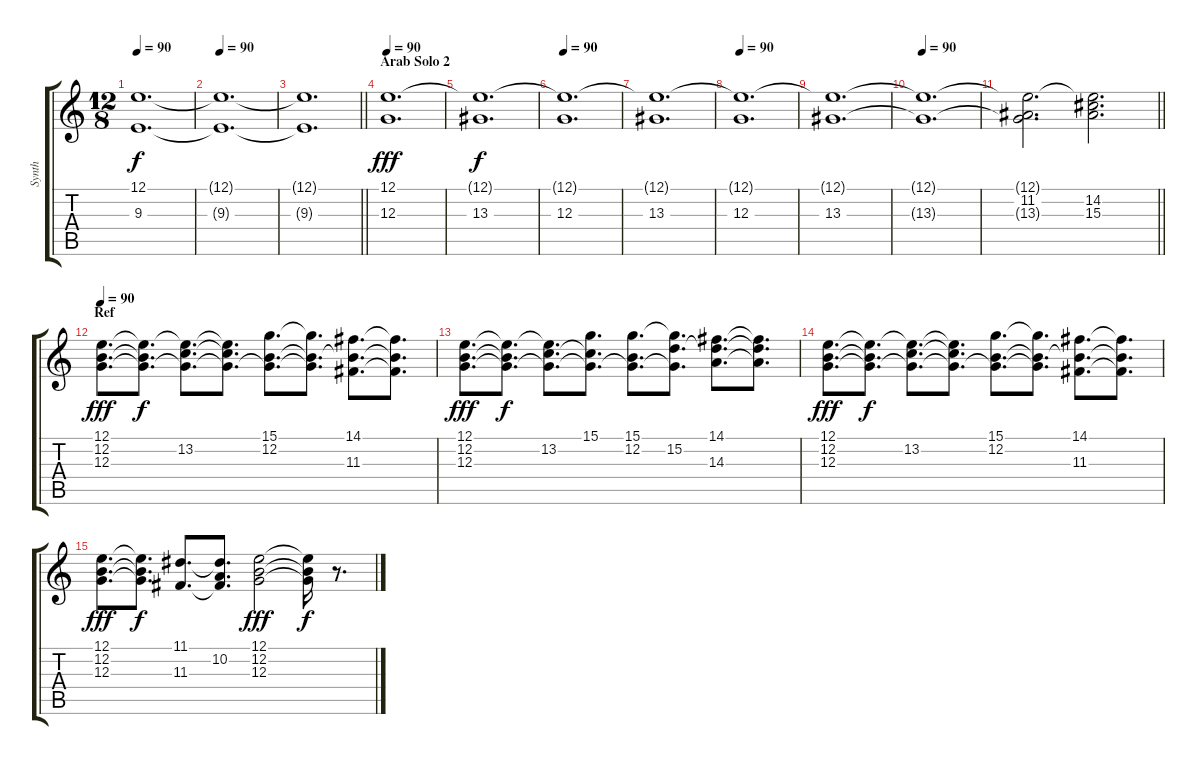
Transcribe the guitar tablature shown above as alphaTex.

\track ("Synth" "Synth") {instrument synthstrings2}
\staff {score tabs}
\tuning (E4 B3 G3 D3 A2 E2) {hide}
\ts (12 8)
\tempo 90
\clef g2
\ks c
(12.1{t} 9.3{t}).1{d dy f} |
\tempo 90
(12.1{t} 9.3{t}).1{d} |
\barLineRight lightlight
(12.1{t} 9.3{t}).1{d} |
\section ("" "Arab Solo 2")
\tempo 90
(12.1 12.3).1{d dy fff} |
(12.1{t} 13.3).1{d dy f} |
\tempo 90
(12.1{t} 12.3).1{d} |
(12.1{t} 13.3).1{d} |
\tempo 90
(12.1{t} 12.3).1{d} |
(12.1{t} 13.3).1{d} |
\tempo 90
(12.1{t} 13.3{t}).1{d} |
\barLineRight lightlight
(12.1{t} 11.2 13.3{t}).2{d} (12.1{t} 14.2 15.3).2{d} |
\section ("" "Ref")
\tempo 90
(12.1 12.2 12.3).8{d dy fff instrument stringensemble1} (12.1{t} 12.2{t} 12.3{t}).8{d dy f} (12.1{t} 13.2 12.3{t}).8{d} (12.1{t} 13.2{t} 12.3{t}).8{d} (15.1 12.2 12.3{t}).8{d} (15.1{t} 12.2{t} 12.3{t}).8{d} (14.1 12.2{t} 11.3).8{d} (14.1{t} 12.2{t} 11.3{t}).8{d} |
(12.1 12.2 12.3).8{d dy fff} (12.1{t} 12.2{t} 12.3{t}).8{d dy f} (12.1{t} 13.2 12.3{t}).8{d} (15.1 13.2{t} 12.3{t}).8{d} (15.1 12.2 12.3{t}).8{d} (15.1{t} 15.2 12.3{t}).8{d} (14.1 15.2{t} 14.3).8{d} (14.1{t} 15.2{t} 14.3{t}).8{d} |
(12.1 12.2 12.3).8{d dy fff} (12.1{t} 12.2{t} 12.3{t}).8{d dy f} (12.1{t} 13.2 12.3{t}).8{d} (12.1{t} 13.2{t} 12.3{t}).8{d} (15.1 12.2 12.3{t}).8{d} (15.1{t} 12.2{t} 12.3{t}).8{d} (14.1 12.2{t} 11.3).8{d} (14.1{t} 12.2{t} 11.3{t}).8{d} |
(12.1 12.2 12.3).8{d dy fff} (12.1{t} 12.2{t} 12.3{t}).8{d dy f} (11.1 11.3).8{d} (11.1{t} 10.2 11.3{t}).8{d} (12.1 12.2 12.3).2{dy fff} (12.1{t} 12.2{t} 12.3{t}).16{dy f} r.8{d}
